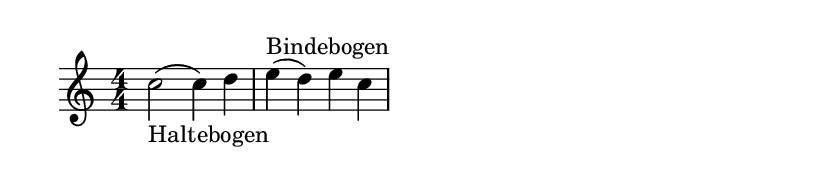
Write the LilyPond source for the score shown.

%Created by Ivanildo Kowsoleea
%Creation date: 2013/12/28 16:41:28
%\version "2.11.34"
\header {
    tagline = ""
}

\include "deutsch.ly"
#(set-global-staff-size 20)


global = {
    \key c \major
    \time 4/4
    %\clef "treble_8"
    %check tempo
    %\override Score.MetronomeMark #'stencil = ##f
    %\tempo 4 = 100
}

structure = {
  %Check structure and repeats of the piece here

}

%
% ---- music starts here ---
%

upper = \relative c''{
    c2_"Haltebogen"( c4) d e^"Bindebogen"( d) e c
}

mylyrics = \lyricmode {
    
}

\score {
    \new Staff  \with {
        %\remove Clef_engraver
        %\remove Time_signature_engraver
        %\remove Bar_engraver
        %\remove Staff_symbol_engraver
    }{<<
        %\override Staff.StaffSymbol #'line-count = #1
        \override Staff.TimeSignature #'style = #'numbered
        %\override Staff.BarLine #'bar-extent = #'(-2 . 2)
        \global
        %\structure
        \new Voice = "upperVoice"  { \upper }
        \new Lyrics \lyricsto "upperVoice" { \mylyrics }
    >>}
    \layout {
        indent = 0
    }
}

\paper {
    paper-width = 140\mm
    paper-height = 42\mm
    %line-width = 7\cm
    %between-system-padding = 5\mm
    %ragged-bottom = ##t
    page-top-space = 0
    %annotate-spacing = ##t
}

